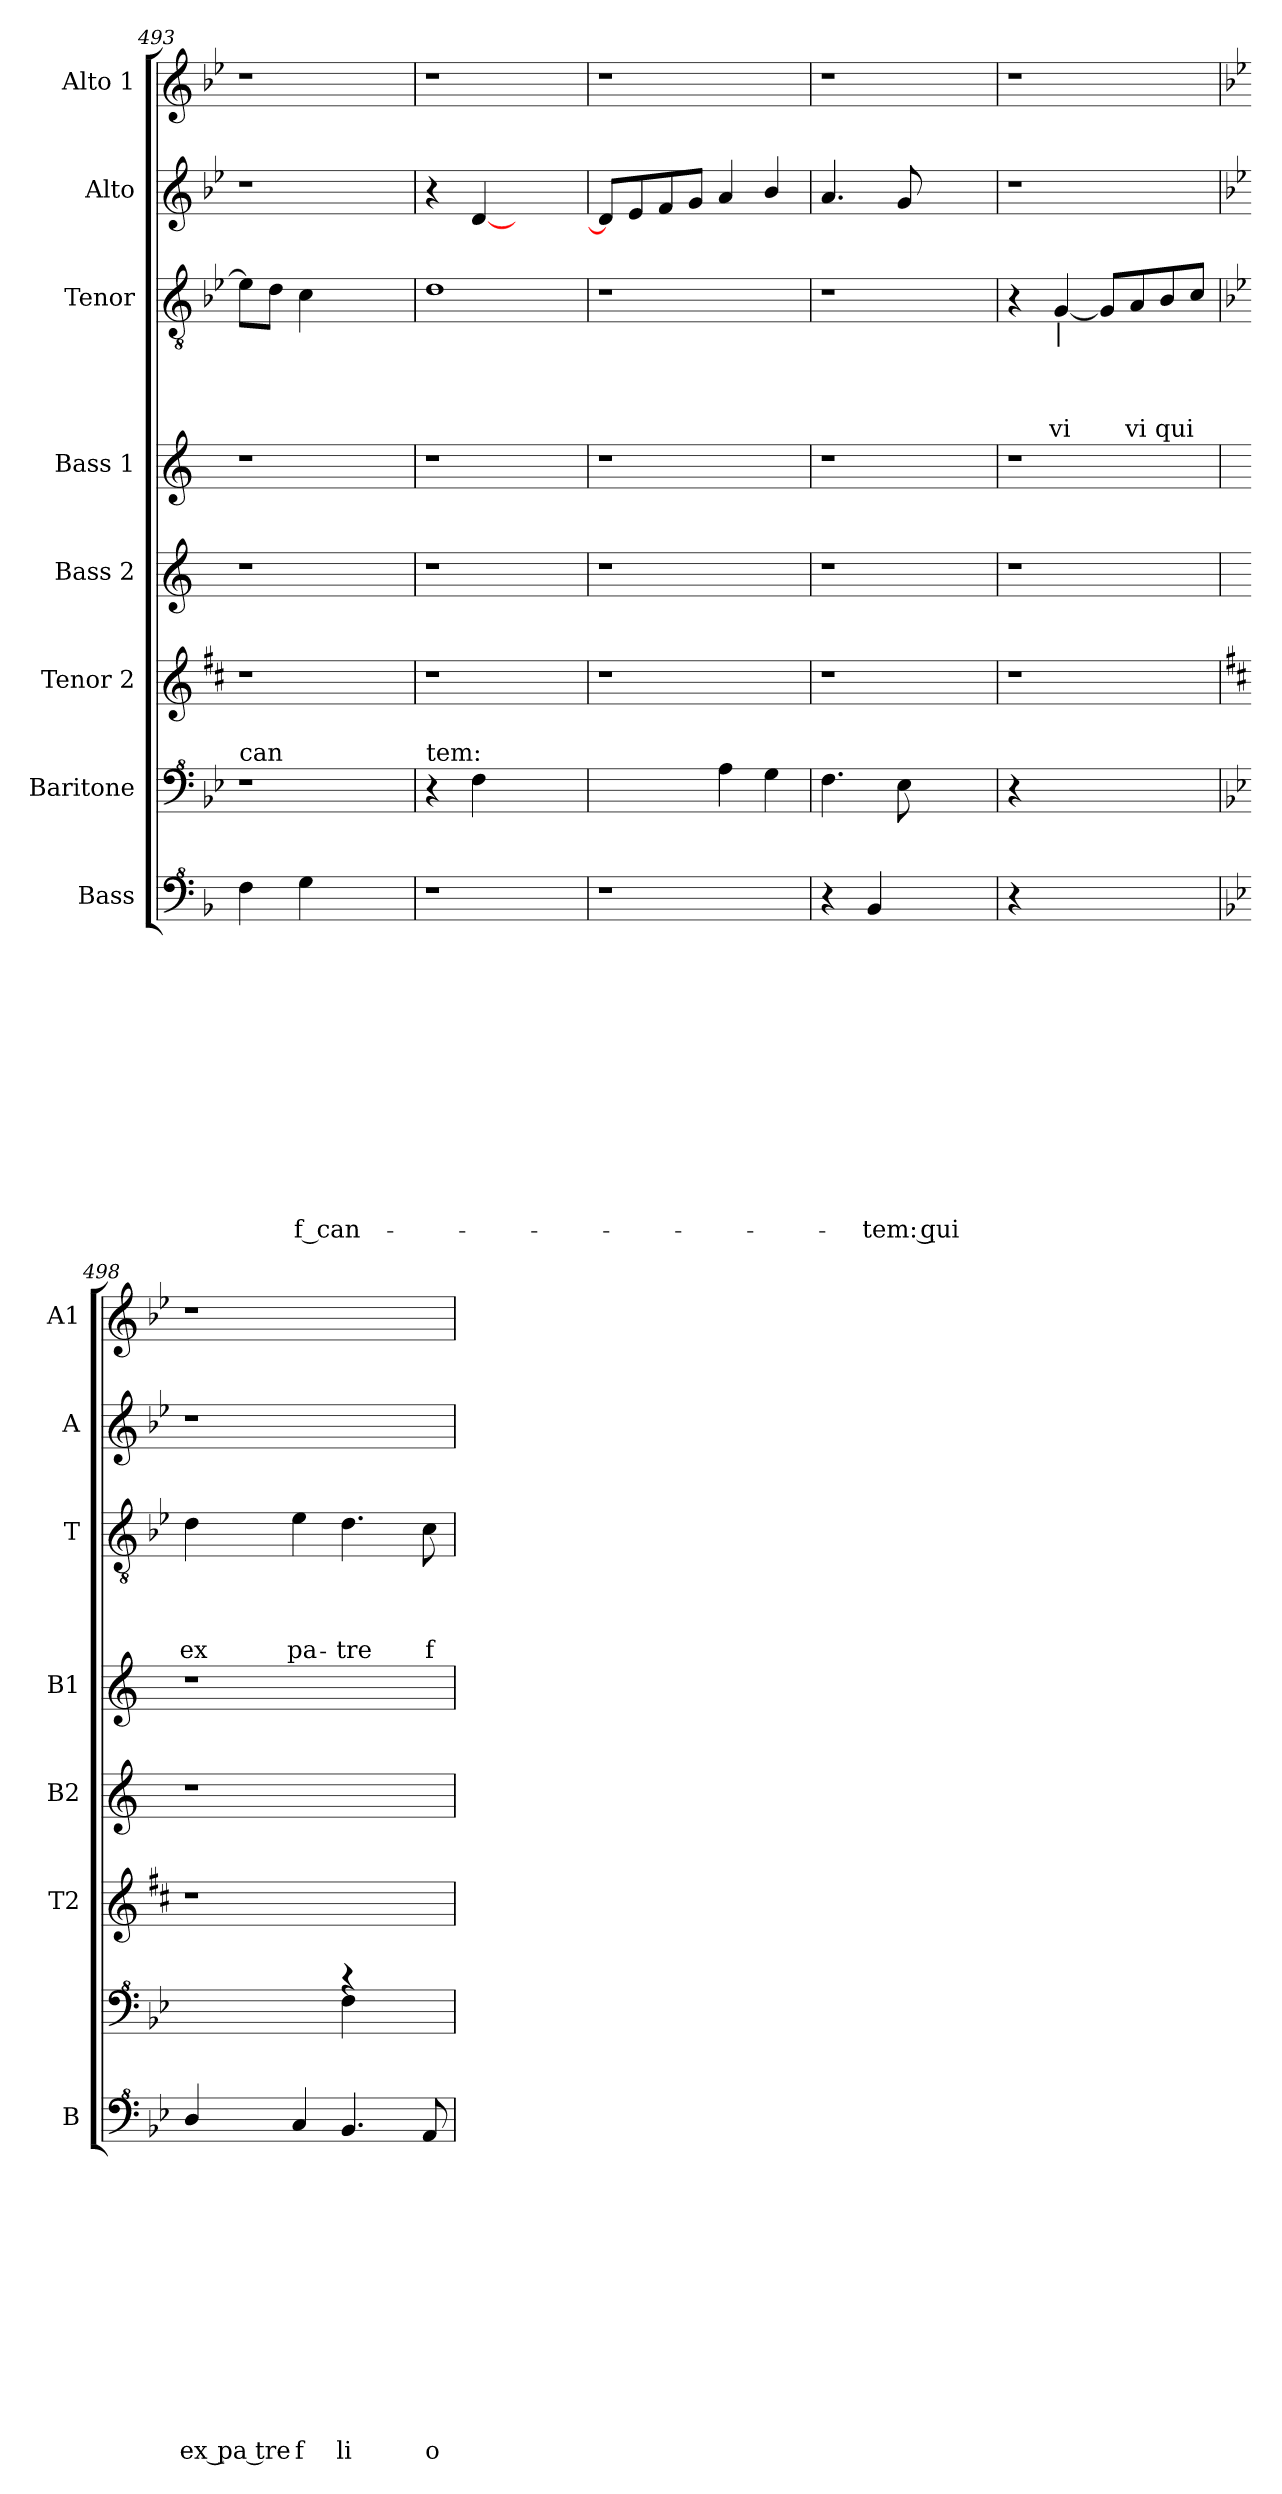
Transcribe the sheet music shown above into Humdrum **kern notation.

**kern	**text	**text	**text	**text	**text	**text	**text	**text	**text	**text	**text	**text	**text	**kern	**kern	**kern	**kern	**kern	**text	**text	**text	**text	**kern	**kern
*part8	*part8	*part8	*part8	*part8	*part8	*part8	*part8	*part8	*part8	*part8	*part8	*part8	*part8	*part7	*part6	*part5	*part4	*part3	*part3	*part3	*part3	*part3	*part2	*part1
*staff8	*staff8	*staff8	*staff8	*staff8	*staff8	*staff8	*staff8	*staff8	*staff8	*staff8	*staff8	*staff8	*staff8	*staff7	*staff6	*staff5	*staff4	*staff3	*staff3	*staff3	*staff3	*staff3	*staff2	*staff1
*I"Bass	*	*	*	*	*	*	*	*	*	*	*	*	*	*I"Baritone	*I"Tenor 2	*I"Bass 2	*I"Bass 1	*I"Tenor	*	*	*	*	*I"Alto	*I"Alto 1
*I'B	*	*	*	*	*	*	*	*	*	*	*	*	*	*	*I'T2	*I'B2	*I'B1	*I'T	*	*	*	*	*I'A	*I'A1
*clefF^4	*	*	*	*	*	*	*	*	*	*	*	*	*	*clefF^4	*clefG2	*clefG2	*clefG2	*clefGv2	*	*	*	*	*clefG2	*clefG2
*	*	*	*	*	*	*	*	*	*	*	*	*	*	*	*ITrd1c2	*	*	*ITrd1c2	*	*	*	*	*ITrd1c2	*ITrd1c2
*k[b-]	*	*	*	*	*	*	*	*	*	*	*	*	*	*k[b-e-]	*k[]	*k[]	*k[]	*k[b-e-a-d-]	*	*	*	*	*k[b-e-a-d-]	*k[b-e-a-d-]
*F:	*	*	*	*	*	*	*	*	*	*	*	*	*	*B-:	*C:	*C:	*C:	*A-:	*	*	*	*	*A-:	*A-:
=493	=493	=493	=493	=493	=493	=493	=493	=493	=493	=493	=493	=493	=493	=493	=493	=493	=493	=493	=493	=493	=493	=493	=493	=493
!	!	!	!	!	!	!	!	!	!	!	!	!	!	!LO:TX:a:t=can	!	!	!	!	!	!	!	!	!	!
4f\	.	.	.	.	.	.	.	.	.	.	.	.	.	1r	1r	1r	1r	8d-\L]	.	.	.	.	1r	1r
.	.	.	.	.	.	.	.	.	.	.	.	.	.	.	.	.	.	8c\J	.	.	.	.	.	.
!	!	!	!	!	!	!	!	!	!	!	!	!	!LO:LY:b	!	!	!	!	!	!	!	!	!	!	!
4g\	.	.	.	.	.	.	.	.	.	.	.	.	-f can-	.	.	.	.	4B-\	.	.	.	.	.	.
2ryy	.	.	.	.	.	.	.	.	.	.	.	.	.	.	.	.	.	2ryy	.	.	.	.	.	.
=494	=494	=494	=494	=494	=494	=494	=494	=494	=494	=494	=494	=494	=494	=494	=494	=494	=494	=494	=494	=494	=494	=494	=494	=494
!	!	!	!	!	!	!	!	!	!	!	!	!	!	!LO:TX:a:t=tem&colon;	!	!	!	!	!	!	!	!	!	!
1r	.	.	.	.	.	.	.	.	.	.	.	.	.	4r	1r	1r	1r	1c	.	.	.	.	4r	1r
.	.	.	.	.	.	.	.	.	.	.	.	.	.	4f\	.	.	.	.	.	.	.	.	[<4c/	.
.	.	.	.	.	.	.	.	.	.	.	.	.	.	2ryy	.	.	.	.	.	.	.	.	2ryy	.
=495	=495	=495	=495	=495	=495	=495	=495	=495	=495	=495	=495	=495	=495	=495	=495	=495	=495	=495	=495	=495	=495	=495	=495	=495
1r	.	.	.	.	.	.	.	.	.	.	.	.	.	2ryy	1r	1r	1r	1r	.	.	.	.	8c/L]	1r
.	.	.	.	.	.	.	.	.	.	.	.	.	.	.	.	.	.	.	.	.	.	.	8d-/	.
.	.	.	.	.	.	.	.	.	.	.	.	.	.	.	.	.	.	.	.	.	.	.	8e-/	.
.	.	.	.	.	.	.	.	.	.	.	.	.	.	.	.	.	.	.	.	.	.	.	8f/J	.
.	.	.	.	.	.	.	.	.	.	.	.	.	.	4a\	.	.	.	.	.	.	.	.	4g/	.
.	.	.	.	.	.	.	.	.	.	.	.	.	.	4g\	.	.	.	.	.	.	.	.	4a-/	.
=496	=496	=496	=496	=496	=496	=496	=496	=496	=496	=496	=496	=496	=496	=496	=496	=496	=496	=496	=496	=496	=496	=496	=496	=496
4r	.	.	.	.	.	.	.	.	.	.	.	.	.	4.f\	1r	1r	1r	1r	.	.	.	.	4.g/	1r
!	!	!	!	!	!	!	!	!	!	!	!	!	!LO:LY:b:rj	!	!	!	!	!	!	!	!	!	!	!
4B-/	.	.	.	.	.	.	.	.	.	.	.	.	-tem: qui	.	.	.	.	.	.	.	.	.	.	.
.	.	.	.	.	.	.	.	.	.	.	.	.	.	8e-\	.	.	.	.	.	.	.	.	8f/	.
2ryy	.	.	.	.	.	.	.	.	.	.	.	.	.	2ryy	.	.	.	.	.	.	.	.	2ryy	.
!!LO:LB:g=z
=497	=497	=497	=497	=497	=497	=497	=497	=497	=497	=497	=497	=497	=497	=497	=497	=497	=497	=497	=497	=497	=497	=497	=497	=497
4r	.	.	.	.	.	.	.	.	.	.	.	.	.	4r	1r	1r	1r	4r	.	.	.	.	1r	1r
!	!	!	!	!	!	!	!	!	!	!	!	!	!	!	!	!	!	!LO:TX:b:i:t=|	!	!	!	!	!	!
!	!	!	!	!	!	!	!	!	!	!	!	!	!	!	!	!	!	!	!	!	!	!LO:LY:b	!	!
2.ryy	.	.	.	.	.	.	.	.	.	.	.	.	.	2.ryy	.	.	.	[<4F/	.	.	.	vi	.	.
.	.	.	.	.	.	.	.	.	.	.	.	.	.	.	.	.	.	8F/L]	.	.	.	.	.	.
!	!	!	!	!	!	!	!	!	!	!	!	!	!	!	!	!	!	!	!	!	!	!LO:LY:b	!	!
.	.	.	.	.	.	.	.	.	.	.	.	.	.	.	.	.	.	8G/	.	.	.	vi	.	.
!	!	!	!	!	!	!	!	!	!	!	!	!	!	!	!	!	!	!	!	!	!	!LO:LY:b	!	!
.	.	.	.	.	.	.	.	.	.	.	.	.	.	.	.	.	.	8A-/	.	.	.	qui	.	.
.	.	.	.	.	.	.	.	.	.	.	.	.	.	.	.	.	.	8B-/J	.	.	.	.	.	.
=498	=498	=498	=498	=498	=498	=498	=498	=498	=498	=498	=498	=498	=498	=498	=498	=498	=498	=498	=498	=498	=498	=498	=498	=498
*k[b-e-]	*	*	*	*	*	*	*	*	*	*	*	*	*	*	*	*	*	*	*	*	*	*	*	*
*B-:	*	*	*	*	*	*	*	*	*	*	*	*	*	*	*	*	*	*	*	*	*	*	*	*
!	!	!	!	!	!	!	!	!	!	!	!	!	!LO:LY:b:rj	!	!	!	!	!	!	!	!	!LO:LY:b	!	!
*	*	*	*	*	*	*	*	*	*	*	*	*	*	*^	*	*	*	*	*	*	*	*	*	*
4d/	.	.	.	.	.	.	.	.	.	.	.	.	ex pa tre	2ryy	2ryy	1r	1r	1r	4c\	.	.	.	ex	1r	1r
!	!	!	!	!	!	!	!	!	!	!	!	!	!LO:LY:b	!	!	!	!	!	!	!	!	!	!LO:LY:b	!	!
4c/	.	.	.	.	.	.	.	.	.	.	.	.	f	.	.	.	.	.	4d-\	.	.	.	pa-	.	.
!	!	!	!	!	!	!	!	!	!	!	!	!	!LO:LY:b	!	!	!	!	!	!	!	!	!	!LO:LY:b	!	!
4.B-/	.	.	.	.	.	.	.	.	.	.	.	.	li	4rcc	4f\	.	.	.	4.c\	.	.	.	-tre	.	.
.	.	.	.	.	.	.	.	.	.	.	.	.	.	4ryy	4ryy	.	.	.	.	.	.	.	.	.	.
!	!	!	!	!	!	!	!	!	!	!	!	!	!LO:LY:b	!	!	!	!	!	!	!	!	!	!LO:LY:b	!	!
8A/	.	.	.	.	.	.	.	.	.	.	.	.	o	.	.	.	.	.	8B-\	.	.	.	f-	.	.
*	*	*	*	*	*	*	*	*	*	*	*	*	*	*v	*v	*	*	*	*	*	*	*	*	*	*
=	=	=	=	=	=	=	=	=	=	=	=	=	=	=	=	=	=	=	=	=	=	=	=	=
*-	*-	*-	*-	*-	*-	*-	*-	*-	*-	*-	*-	*-	*-	*-	*-	*-	*-	*-	*-	*-	*-	*-	*-	*-
